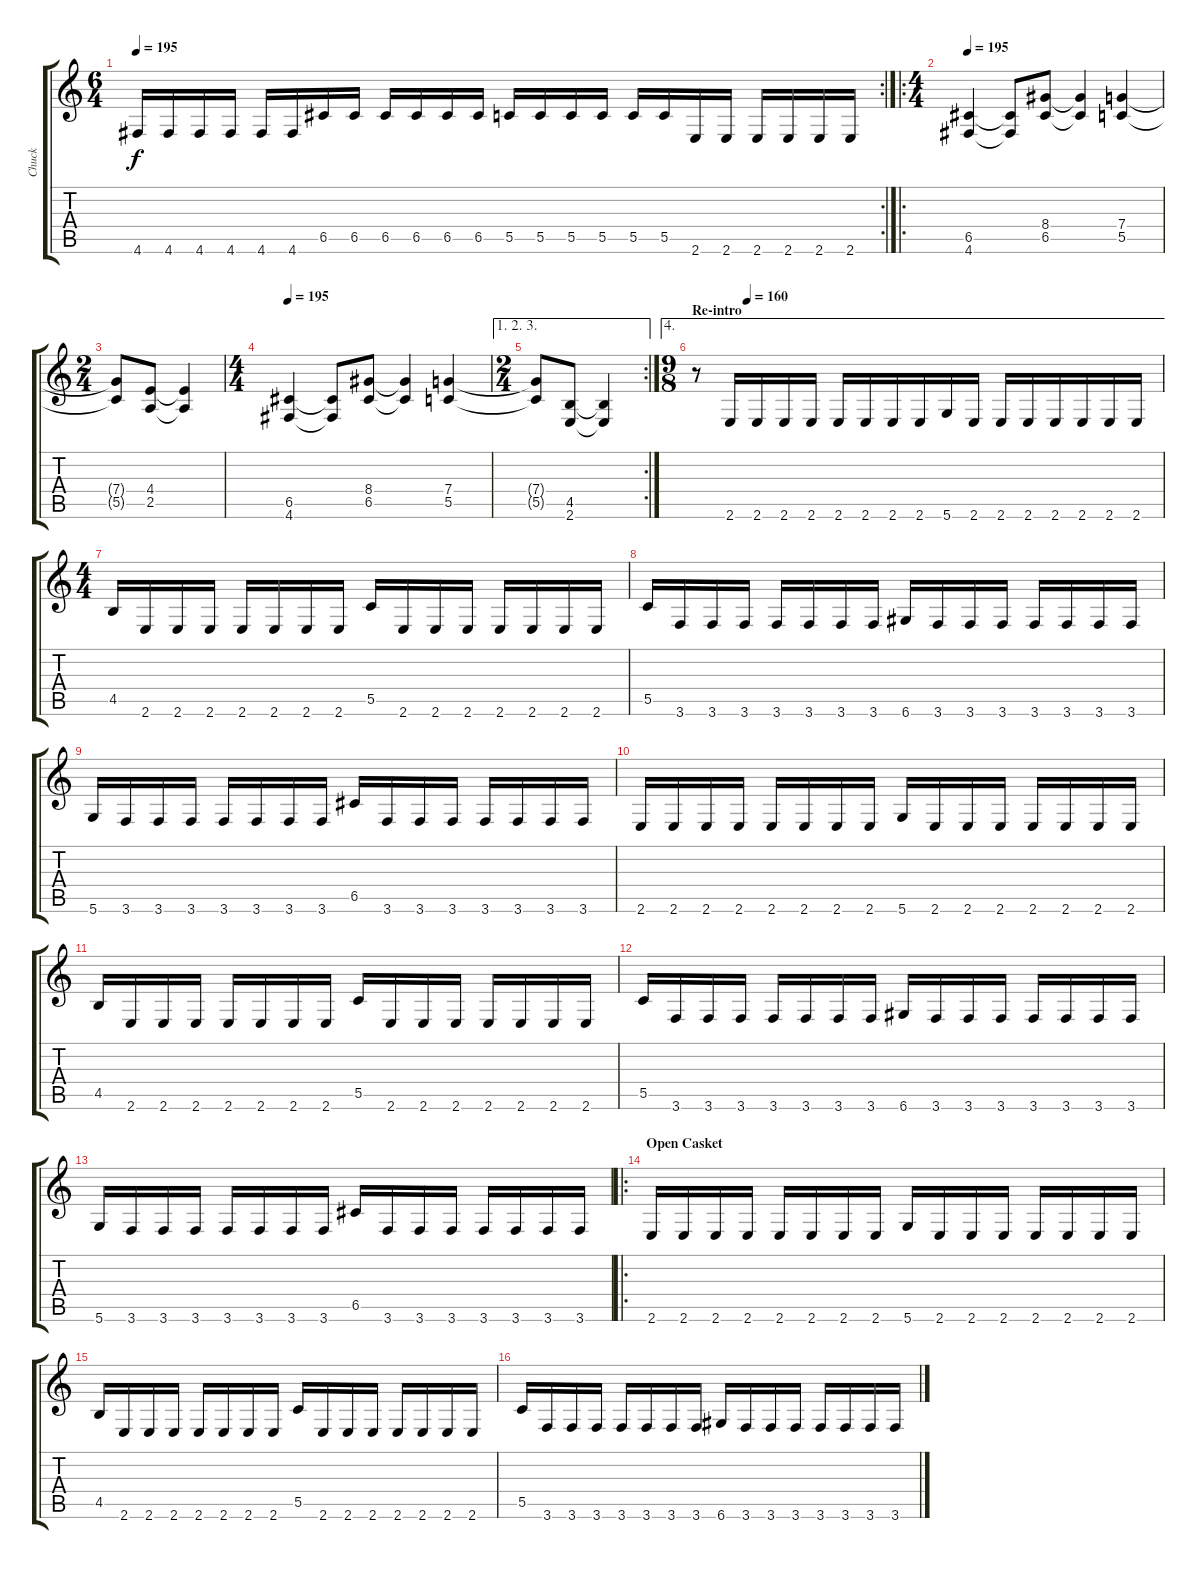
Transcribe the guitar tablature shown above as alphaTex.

\track ("Chuck" "Chuck") {instrument distortionguitar}
\staff {score tabs}
\tuning (D4 A3 F3 C3 G2 D2) {hide}
\rc 2
\ts (6 4)
\tempo 195
\clef g2
\ks c
4.6.16{dy f} 4.6.16 4.6.16 4.6.16 4.6.16 4.6.16 6.5.16 6.5.16 6.5.16 6.5.16 6.5.16 6.5.16 5.5.16 5.5.16 5.5.16 5.5.16 5.5.16 5.5.16 2.6.16 2.6.16 2.6.16 2.6.16 2.6.16 2.6.16 |
\ro
\ts (4 4)
\tempo 195
(6.5 4.6).4 (6.5{t} 4.6{t}).8 (8.4 6.5).8 (8.4{t} 6.5{t}).4 (7.4 5.5).4 |
\ts (2 4)
(7.4{t} 5.5{t}).8 (4.4 2.5).8 (4.4{t} 2.5{t}).4 |
\ts (4 4)
\tempo 195
(6.5 4.6).4 (6.5{t} 4.6{t}).8 (8.4 6.5).8 (8.4{t} 6.5{t}).4 (7.4 5.5).4 |
\ae (1 2 3)
\rc 2
\ts (2 4)
(7.4{t} 5.5{t}).8 (4.5 2.6).8 (4.5{t} 2.6{t}).4 |
\ae 4
\ts (9 8)
\section ("" "Re-intro")
\tempo (160 0.1111111111111111)
r.8 2.6.16 2.6.16 2.6.16 2.6.16 2.6.16 2.6.16 2.6.16 2.6.16 5.6.16 2.6.16 2.6.16 2.6.16 2.6.16 2.6.16 2.6.16 2.6.16 |
\ts (4 4)
4.5.16 2.6.16 2.6.16 2.6.16 2.6.16 2.6.16 2.6.16 2.6.16 5.5.16 2.6.16 2.6.16 2.6.16 2.6.16 2.6.16 2.6.16 2.6.16 |
5.5.16 3.6.16 3.6.16 3.6.16 3.6.16 3.6.16 3.6.16 3.6.16 6.6.16 3.6.16 3.6.16 3.6.16 3.6.16 3.6.16 3.6.16 3.6.16 |
5.6.16 3.6.16 3.6.16 3.6.16 3.6.16 3.6.16 3.6.16 3.6.16 6.5.16 3.6.16 3.6.16 3.6.16 3.6.16 3.6.16 3.6.16 3.6.16 |
2.6.16 2.6.16 2.6.16 2.6.16 2.6.16 2.6.16 2.6.16 2.6.16 5.6.16 2.6.16 2.6.16 2.6.16 2.6.16 2.6.16 2.6.16 2.6.16 |
4.5.16 2.6.16 2.6.16 2.6.16 2.6.16 2.6.16 2.6.16 2.6.16 5.5.16 2.6.16 2.6.16 2.6.16 2.6.16 2.6.16 2.6.16 2.6.16 |
5.5.16 3.6.16 3.6.16 3.6.16 3.6.16 3.6.16 3.6.16 3.6.16 6.6.16 3.6.16 3.6.16 3.6.16 3.6.16 3.6.16 3.6.16 3.6.16 |
5.6.16 3.6.16 3.6.16 3.6.16 3.6.16 3.6.16 3.6.16 3.6.16 6.5.16 3.6.16 3.6.16 3.6.16 3.6.16 3.6.16 3.6.16 3.6.16 |
\ro
\section ("" "Open Casket")
2.6.16 2.6.16 2.6.16 2.6.16 2.6.16 2.6.16 2.6.16 2.6.16 5.6.16 2.6.16 2.6.16 2.6.16 2.6.16 2.6.16 2.6.16 2.6.16 |
4.5.16 2.6.16 2.6.16 2.6.16 2.6.16 2.6.16 2.6.16 2.6.16 5.5.16 2.6.16 2.6.16 2.6.16 2.6.16 2.6.16 2.6.16 2.6.16 |
5.5.16 3.6.16 3.6.16 3.6.16 3.6.16 3.6.16 3.6.16 3.6.16 6.6.16 3.6.16 3.6.16 3.6.16 3.6.16 3.6.16 3.6.16 3.6.16
